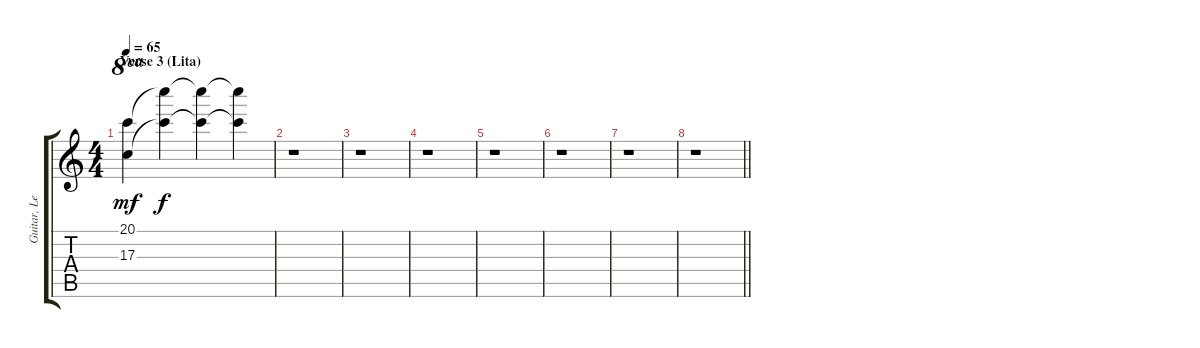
\track ("Guitar, Lead" "Guitar, Le") {instrument distortionguitar}
\staff {score tabs}
\tuning (E4 B3 G3 D3 A2 E2) {hide}
\ts (4 4)
\section ("" "Verse 3 (Lita)")
\tempo 65
\clef g2
\ks c
(20.1 17.3).4{ot 8va dy mf} (20.1{t} 17.3{t}).4{dy f} (20.1{t} 17.3{t}).4 (20.1{t} 17.3{t}).4 |
r.1 |
r.1 |
r.1 |
r.1 |
r.1 |
r.1 |
\barLineRight lightlight
r.1
